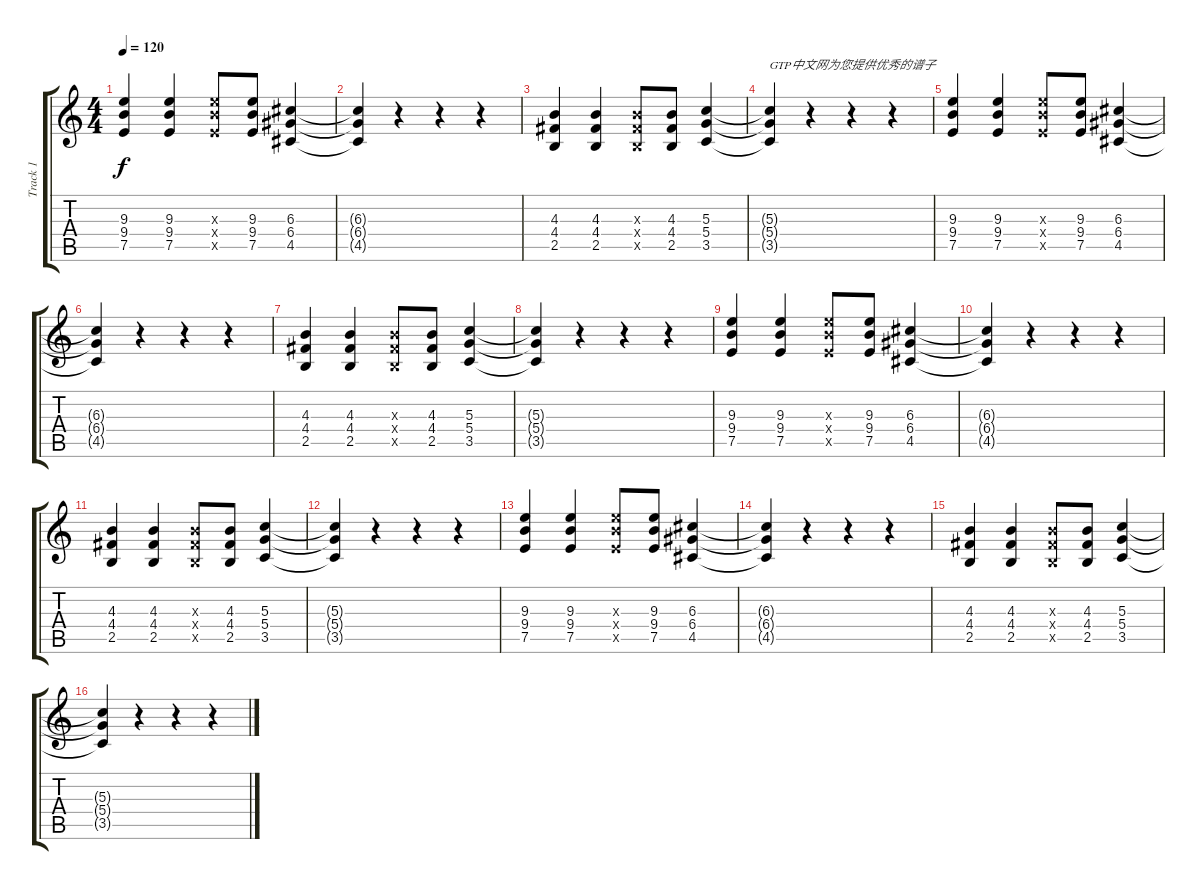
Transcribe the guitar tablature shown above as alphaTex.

\track ("Track 1" "Track 1") {instrument acousticguitarsteel}
\staff {score tabs}
\tuning (E4 B3 G3 D3 A2 E2) {hide}
\ts (4 4)
\tempo 120
\clef g2
\ks c
(9.3 9.4 7.5).4{dy f instrument acousticguitarsteel} (9.3 9.4 7.5).4 (9.3{x} 9.4{x} 7.5{x}).8 (9.3 9.4 7.5).8 (6.3 6.4 4.5).4 |
(6.3{t} 6.4{t} 4.5{t}).4 r.4 r.4 r.4 |
(4.3 4.4 2.5).4 (4.3 4.4 2.5).4 (4.3{x} 4.4{x} 2.5{x}).8 (4.3 4.4 2.5).8 (5.3 5.4 3.5).4 |
(5.3{t} 5.4{t} 3.5{t}).4{txt "GTP中文网为您提供优秀的谱子"} r.4 r.4 r.4 |
(9.3 9.4 7.5).4 (9.3 9.4 7.5).4 (9.3{x} 9.4{x} 7.5{x}).8 (9.3 9.4 7.5).8 (6.3 6.4 4.5).4 |
(6.3{t} 6.4{t} 4.5{t}).4 r.4 r.4 r.4 |
(4.3 4.4 2.5).4 (4.3 4.4 2.5).4 (4.3{x} 4.4{x} 2.5{x}).8 (4.3 4.4 2.5).8 (5.3 5.4 3.5).4 |
(5.3{t} 5.4{t} 3.5{t}).4 r.4 r.4 r.4 |
(9.3 9.4 7.5).4 (9.3 9.4 7.5).4 (9.3{x} 9.4{x} 7.5{x}).8 (9.3 9.4 7.5).8 (6.3 6.4 4.5).4 |
(6.3{t} 6.4{t} 4.5{t}).4 r.4 r.4 r.4 |
(4.3 4.4 2.5).4 (4.3 4.4 2.5).4 (4.3{x} 4.4{x} 2.5{x}).8 (4.3 4.4 2.5).8 (5.3 5.4 3.5).4 |
(5.3{t} 5.4{t} 3.5{t}).4 r.4 r.4 r.4 |
(9.3 9.4 7.5).4 (9.3 9.4 7.5).4 (9.3{x} 9.4{x} 7.5{x}).8 (9.3 9.4 7.5).8 (6.3 6.4 4.5).4 |
(6.3{t} 6.4{t} 4.5{t}).4 r.4 r.4 r.4 |
(4.3 4.4 2.5).4 (4.3 4.4 2.5).4 (4.3{x} 4.4{x} 2.5{x}).8 (4.3 4.4 2.5).8 (5.3 5.4 3.5).4 |
(5.3{t} 5.4{t} 3.5{t}).4 r.4 r.4 r.4
